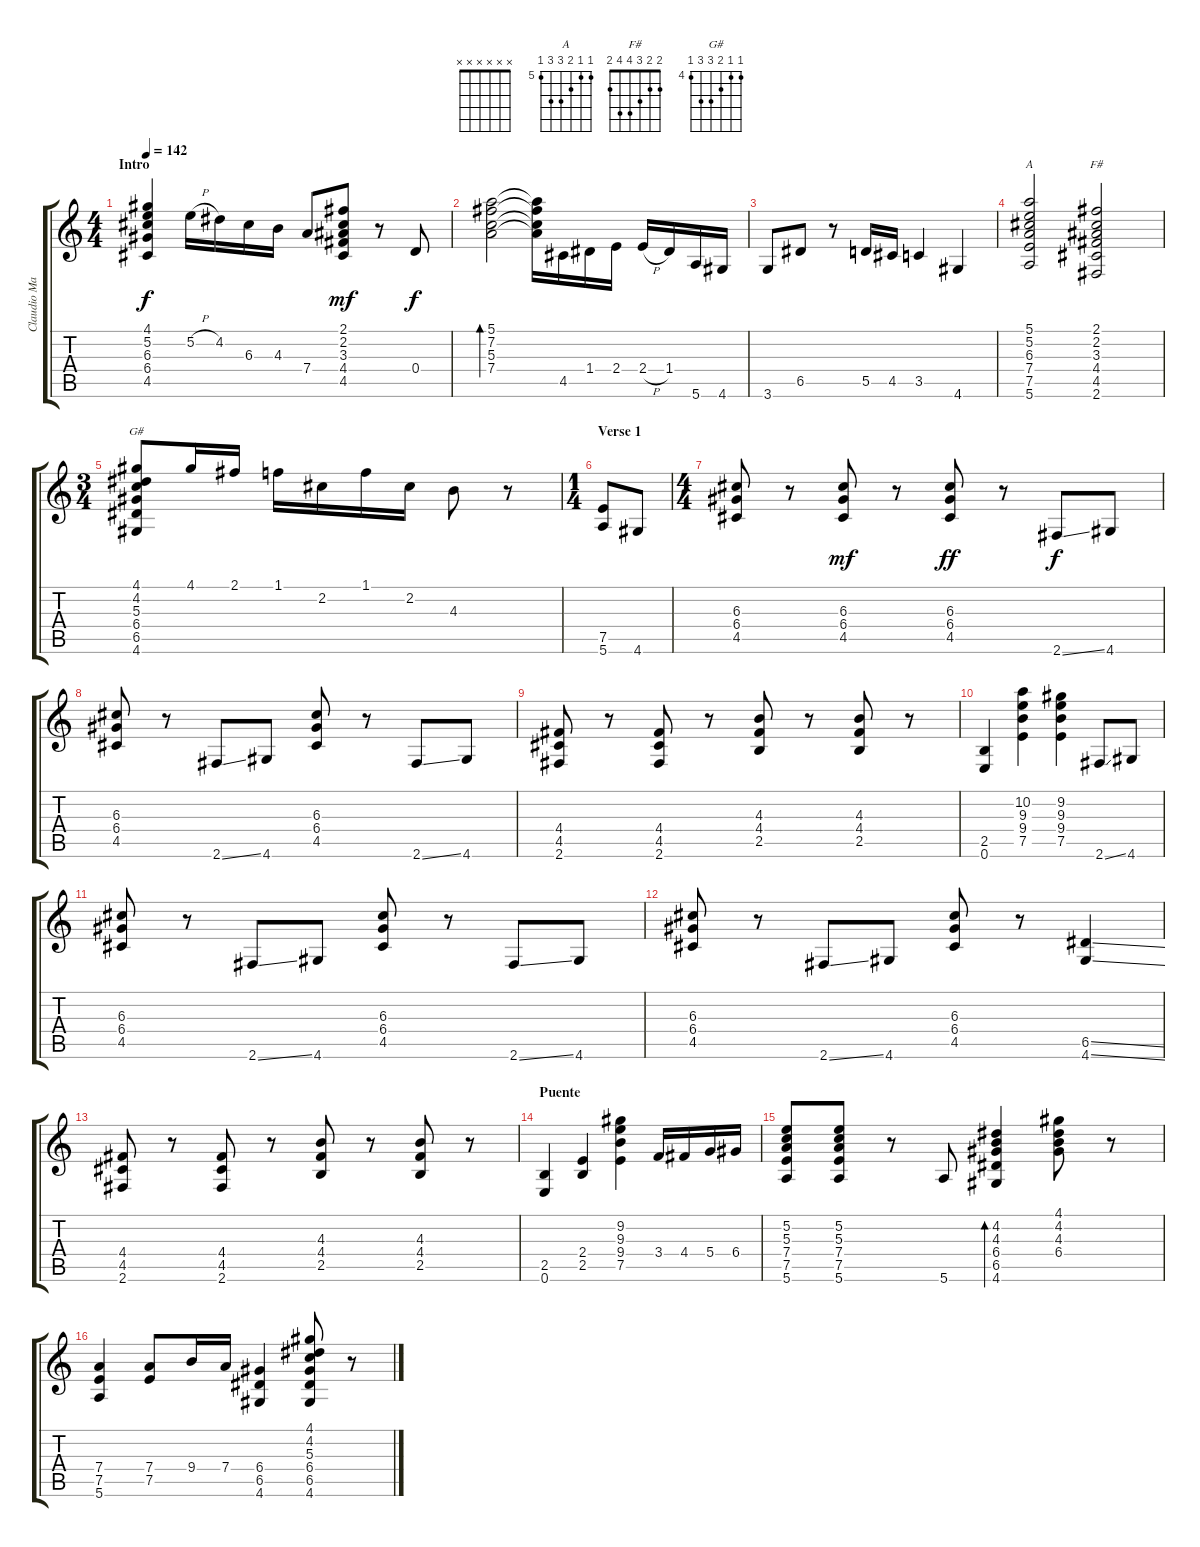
\track ("Claudio Marciello (Gtr)" "Claudio Ma") {instrument acousticguitarnylon}
\staff {score tabs}
\tuning (E4 B3 G3 D3 A2 E2) {hide}
\chord ("" x x x x x x) {firstfret 0}
\chord ("A" 5 5 6 7 7 5) {firstfret 5}
\chord ("F#" 2 2 3 4 4 2)
\chord ("G#" 4 4 5 6 6 4) {firstfret 4}
\ts (4 4)
\section ("" "Intro")
\tempo 142
\clef g2
\ks c
(4.1 5.2 6.3 6.4 4.5).4{ch "" dy f instrument acousticguitarnylon} 5.2{h}.16 4.2.16 6.3.16 4.3.16 7.4.8 (2.1 2.2 3.3 4.4 4.5).8{dy mf} r.8 0.4.8{dy f} |
(5.1 7.2 5.3 7.4).2{bd 120} (5.1{t} 7.2{t} 5.3{t} 7.4{t}).16 4.5.16 1.4.16 2.4.16 2.4{h}.16 1.4.16 5.6.16 4.6.16 |
3.6.8 6.5.8 r.8 5.5.16 4.5.16 3.5.4 4.6.4 |
(5.1 5.2 6.3 7.4 7.5 5.6).2{ch "A"} (2.1 2.2 3.3 4.4 4.5 2.6).2{ch "F#"} |
\ts (3 4)
(4.1 4.2 5.3 6.4 6.5 4.6).8{ch "G#"} 4.1.16 2.1.16 1.1.16 2.2.16 1.1.16 2.2.16 4.3.8 r.8 |
\ts (1 4)
\section ("" "Verse 1")
(7.5 5.6).8 4.6.8 |
\ts (4 4)
(6.3 6.4 4.5).8 r.8 (6.3 6.4 4.5).8{dy mf} r.8 (6.3 6.4 4.5).8{dy ff} r.8 2.6{ss}.8{dy f} 4.6.8 |
(6.3 6.4 4.5).8 r.8 2.6{ss}.8 4.6.8 (6.3 6.4 4.5).8 r.8 2.6{ss}.8 4.6.8 |
(4.4 4.5 2.6).8 r.8 (4.4 4.5 2.6).8 r.8 (4.3 4.4 2.5).8 r.8 (4.3 4.4 2.5).8 r.8 |
(2.5 0.6).4 (10.2 9.3 9.4 7.5).4 (9.2 9.3 9.4 7.5).4 2.6{ss}.8 4.6.8 |
(6.3 6.4 4.5).8 r.8 2.6{ss}.8 4.6.8 (6.3 6.4 4.5).8 r.8 2.6{ss}.8 4.6.8 |
(6.3 6.4 4.5).8 r.8 2.6{ss}.8 4.6.8 (6.3 6.4 4.5).8 r.8 (6.5{ss} 4.6{ss}).4 |
(4.4 4.5 2.6).8 r.8 (4.4 4.5 2.6).8 r.8 (4.3 4.4 2.5).8 r.8 (4.3 4.4 2.5).8 r.8 |
\section ("" "Puente")
(2.5 0.6).4 (2.4 2.5).4 (9.2 9.3 9.4 7.5).4 3.4.16 4.4.16 5.4.16 6.4.16 |
(5.2 5.3 7.4 7.5 5.6).8 (5.2 5.3 7.4 7.5 5.6).8 r.8 5.6.8 (4.2 4.3 6.4 6.5 4.6).4{bd 120} (4.1 4.2 4.3 6.4).8 r.8 |
(7.4 7.5 5.6).4 (7.4 7.5).8 9.4.16 7.4.16 (6.4 6.5 4.6).4 (4.1 4.2 5.3 6.4 6.5 4.6).8 r.8
